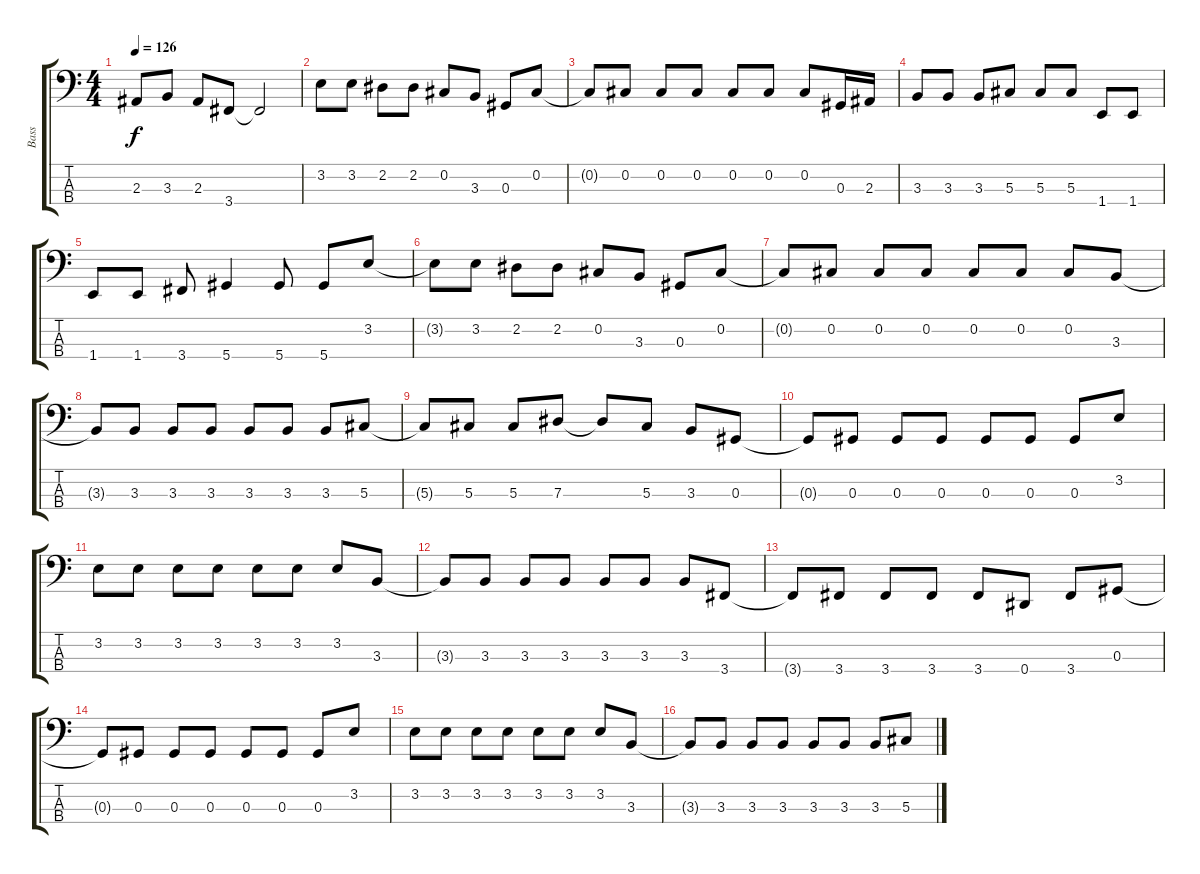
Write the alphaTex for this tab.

\track ("Bass" "Bass") {instrument electricbassfinger}
\staff {score tabs}
\tuning (Gb2 Db2 Ab1 Eb1) {hide}
\ts (4 4)
\tempo 126
\clef f4
\ks c
2.3.8{dy f} 3.3.8 2.3.8 3.4.8 3.4{t}.2 |
3.2.8 3.2.8 2.2.8 2.2.8 0.2.8 3.3.8 0.3.8 0.2.8 |
0.2{t}.8 0.2.8 0.2.8 0.2.8 0.2.8 0.2.8 0.2.8 0.3.16 2.3.16 |
3.3.8 3.3.8 3.3.8 5.3.8 5.3.8 5.3.8 1.4.8 1.4.8 |
1.4.8 1.4.8 3.4.8 5.4.4 5.4.8 5.4.8 3.2.8 |
3.2{t}.8 3.2.8 2.2.8 2.2.8 0.2.8 3.3.8 0.3.8 0.2.8 |
0.2{t}.8 0.2.8 0.2.8 0.2.8 0.2.8 0.2.8 0.2.8 3.3.8 |
3.3{t}.8 3.3.8 3.3.8 3.3.8 3.3.8 3.3.8 3.3.8 5.3.8 |
5.3{t}.8 5.3.8 5.3.8 7.3.8 7.3{t}.8 5.3.8 3.3.8 0.3.8 |
0.3{t}.8 0.3.8 0.3.8 0.3.8 0.3.8 0.3.8 0.3.8 3.2.8 |
3.2.8 3.2.8 3.2.8 3.2.8 3.2.8 3.2.8 3.2.8 3.3.8 |
3.3{t}.8 3.3.8 3.3.8 3.3.8 3.3.8 3.3.8 3.3.8 3.4.8 |
3.4{t}.8 3.4.8 3.4.8 3.4.8 3.4.8 0.4.8 3.4.8 0.3.8 |
0.3{t}.8 0.3.8 0.3.8 0.3.8 0.3.8 0.3.8 0.3.8 3.2.8 |
3.2.8 3.2.8 3.2.8 3.2.8 3.2.8 3.2.8 3.2.8 3.3.8 |
3.3{t}.8 3.3.8 3.3.8 3.3.8 3.3.8 3.3.8 3.3.8 5.3.8
